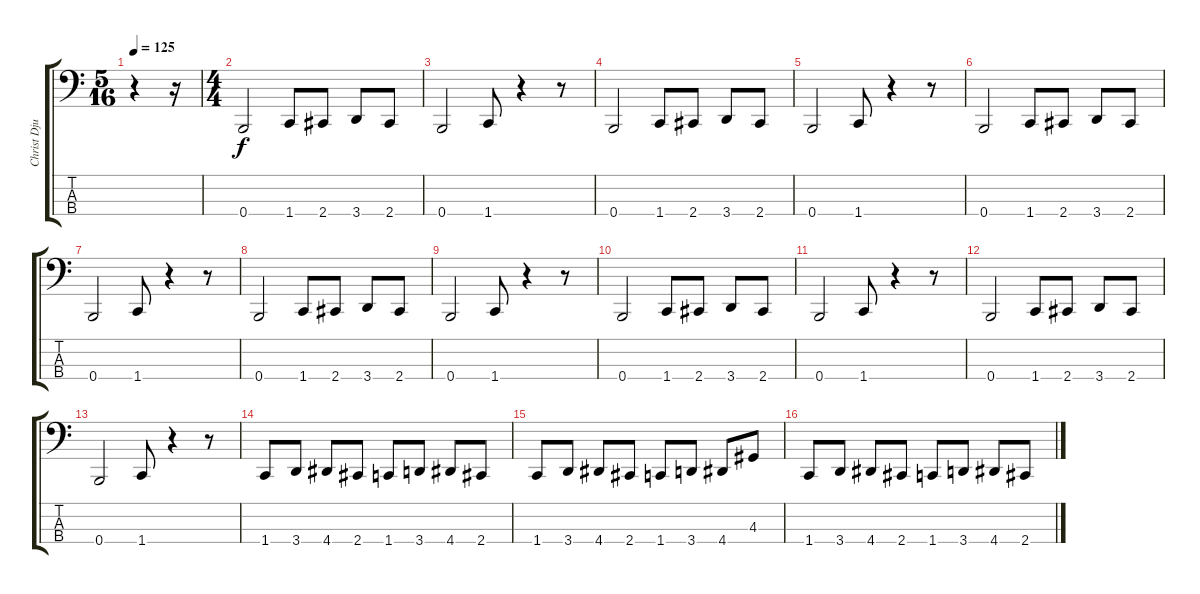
\track ("Christ Djurici" "Christ Dju") {instrument electricbassfinger}
\staff {score tabs}
\tuning (D2 A1 E1 B0) {hide}
\ts (5 16)
\tempo 125
\clef f4
\ks c
r.4{dy f instrument electricbassfinger} r.16 |
\ts (4 4)
0.4.2 1.4.8 2.4.8 3.4.8 2.4.8 |
0.4.2 1.4.8 r.4 r.8 |
0.4.2 1.4.8 2.4.8 3.4.8 2.4.8 |
0.4.2 1.4.8 r.4 r.8 |
0.4.2 1.4.8 2.4.8 3.4.8 2.4.8 |
0.4.2 1.4.8 r.4 r.8 |
0.4.2 1.4.8 2.4.8 3.4.8 2.4.8 |
0.4.2 1.4.8 r.4 r.8 |
0.4.2 1.4.8 2.4.8 3.4.8 2.4.8 |
0.4.2 1.4.8 r.4 r.8 |
0.4.2 1.4.8 2.4.8 3.4.8 2.4.8 |
0.4.2 1.4.8 r.4 r.8 |
1.4.8 3.4.8 4.4.8 2.4.8 1.4.8 3.4.8 4.4.8 2.4.8 |
1.4.8 3.4.8 4.4.8 2.4.8 1.4.8 3.4.8 4.4.8 4.3.8 |
1.4.8 3.4.8 4.4.8 2.4.8 1.4.8 3.4.8 4.4.8 2.4.8
